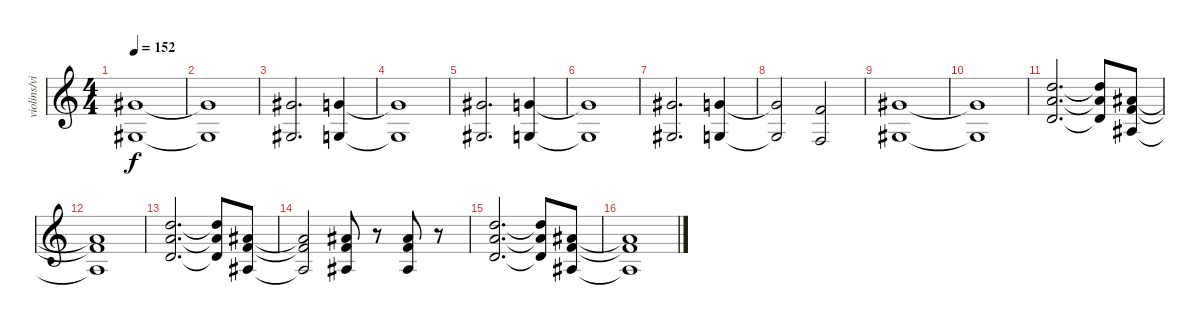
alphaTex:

\track ("violins/violas" "violins/vi") {instrument stringensemble1}
\staff {score}
\tuning (E4 B3 G3 D3 A2 E2) {hide}
\ts (4 4)
\tempo 152
\clef g2
\ks c
(4.1 1.3).1{dy f} |
(4.1{t} 1.3{t}).1 |
(4.1 1.3).2{d} (3.1 0.3).4 |
(3.1{t} 0.3{t}).1 |
(4.1 1.3).2{d} (3.1 0.3).4 |
(3.1{t} 0.3{t}).1 |
(4.1 1.3).2{d} (3.1 0.3).4 |
(3.1{t} 0.3{t}).2 (1.1 3.4).2 |
(4.1 1.3).1 |
(4.1{t} 1.3{t}).1 |
(10.1 10.2 7.3).2{d} (10.1{t} 10.2{t} 7.3{t}).8 (6.1 6.2 3.3).8 |
(6.1{t} 6.2{t} 3.3{t}).1 |
(10.1 10.2 7.3).2{d} (10.1{t} 10.2{t} 7.3{t}).8 (6.1 6.2 3.3).8 |
(6.1{t} 6.2{t} 3.3{t}).2 (6.1 6.2 3.3).8 r.8 (6.1 6.2 3.3).8 r.8 |
(10.1 10.2 7.3).2{d} (10.1{t} 10.2{t} 7.3{t}).8 (6.1 6.2 3.3).8 |
(6.1{t} 6.2{t} 3.3{t}).1
